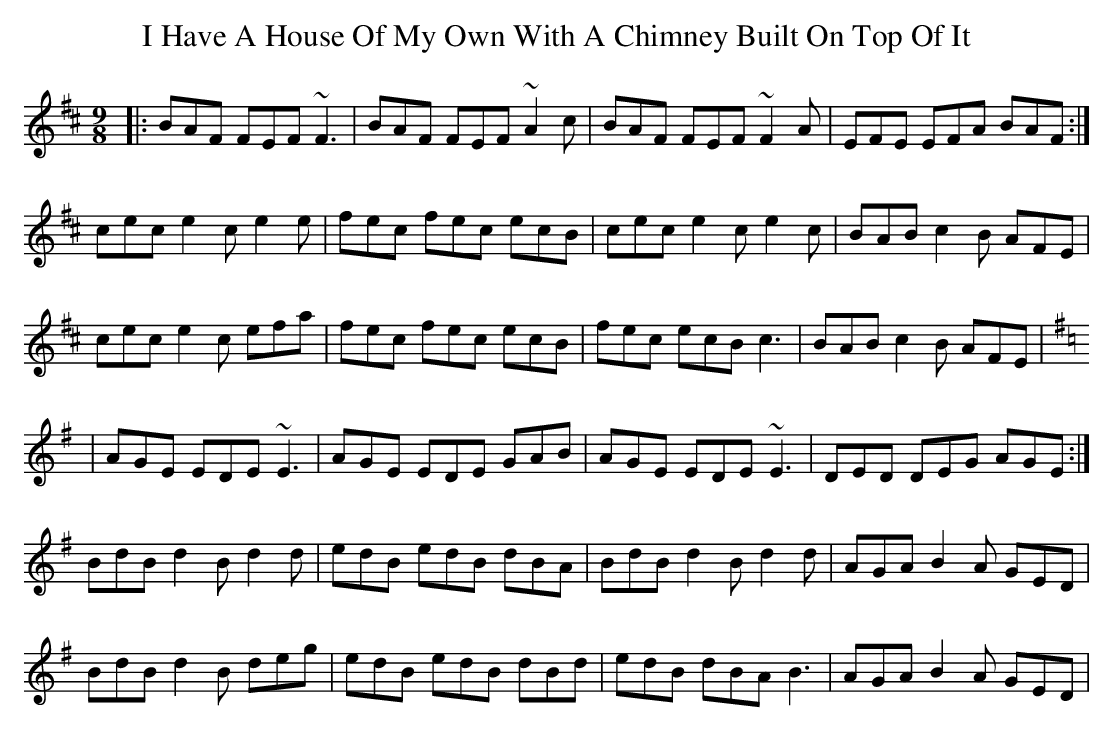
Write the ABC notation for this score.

X:1
T: I Have A House Of My Own With A Chimney Built On Top Of It
M: 9/8
L: 1/8
K: Bmin
|:BAF FEF ~F3|BAF FEF ~A2c|BAF FEF ~F2A|EFE EFA BAF:|
cec e2c e2e|fec fec ecB|cec e2c e2c|BAB c2B AFE|
cec e2c efa|fec fec ecB|fec ecB c3|BAB c2B AFE|
K: Ador
|AGE EDE ~E3|AGE EDE GAB|AGE EDE ~E3|DED DEG AGE:|
BdB d2 B d2 d|edB edB dBA|BdB d2 B d2 d|AGA B2A GED|
BdB d2 B deg|edB edB dBd|edB dBA B3|AGA B2A GED|
